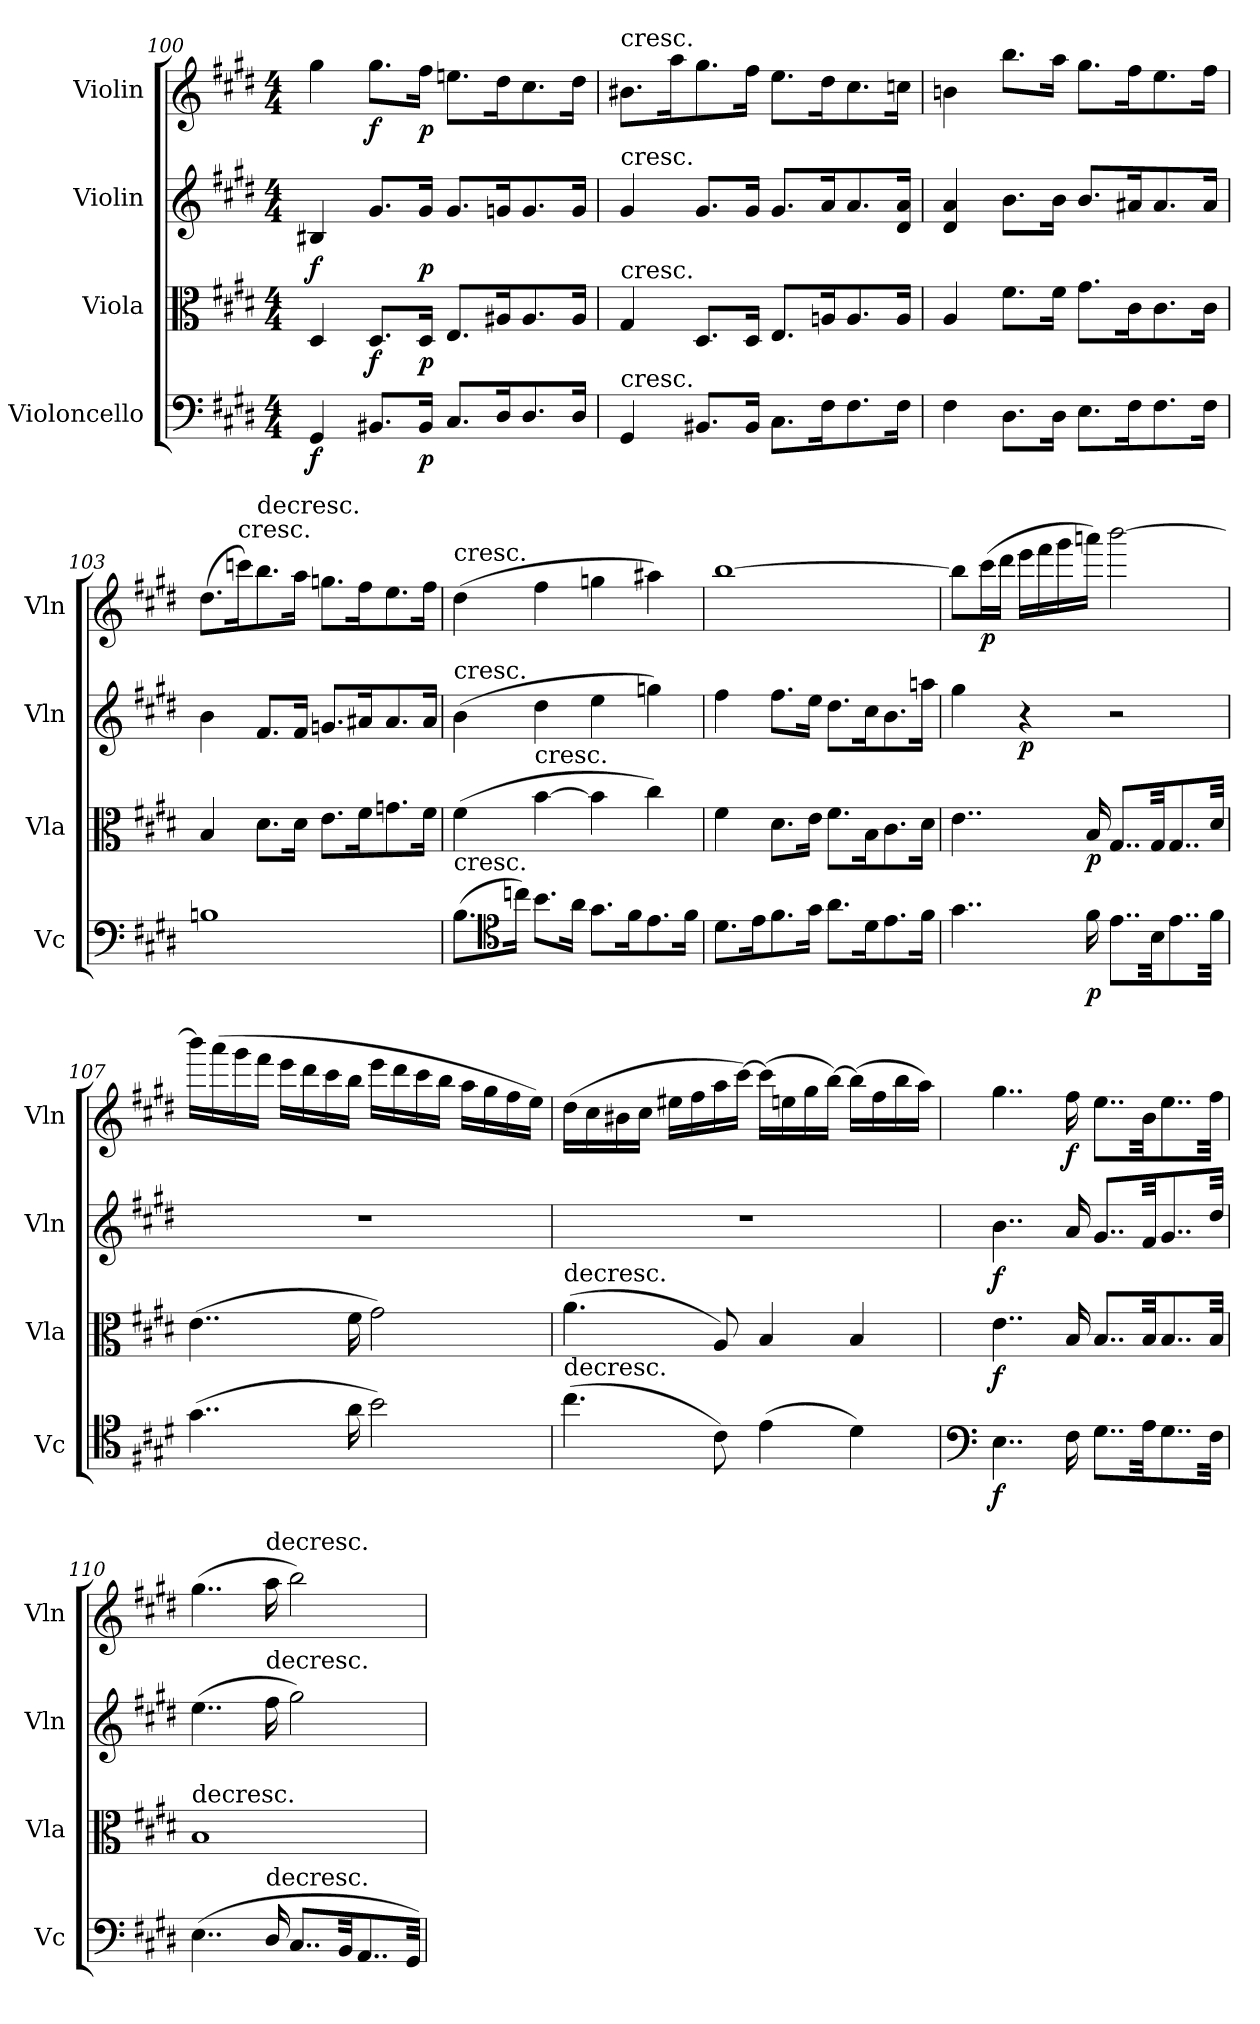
**kern	**dynam	**kern	**dynam	**kern	**dynam	**kern	**dynam
*part4	*part4	*part3	*part3	*part2	*part2	*part1	*part1
*staff4	*staff4	*staff3	*staff3	*staff2	*staff2	*staff1	*staff1
*I"Violoncello	*	*I"Viola	*	*I"Violin	*	*I"Violin	*
*I'Vc	*	*I'Vla	*	*I'Vln	*	*I'Vln	*
*clefF4	*	*clefC3	*	*clefG2	*	*clefG2	*
*k[f#c#g#d#]	*	*k[f#c#g#d#]	*	*k[f#c#g#d#]	*	*k[f#c#g#d#]	*
*M4/4	*	*M4/4	*	*M4/4	*	*M4/4	*
=100	=100	=100	=100	=100	=100	=100	=100
4GG#/	f	4D#/	.	4B#X/	f	4gg#\	.
8.BB#X/L	.	8.D#/L	f	8.g#/L	.	8.gg#\L	f
16BB#/Jk	p	16D#/Jk	p	16g#/Jk	p	16ff#\Jk	p
8.C#/L	.	8.E/L	.	8.g#/L	.	8.een\L	.
16D#/K	.	16A#X/K	.	16gn/K	.	16dd#\K	.
8.D#/	.	8.A#/	.	8.g/	.	8.cc#\	.
16D#/Jk	.	16A#/Jk	.	16g/Jk	.	16dd#\Jk	.
=101	=101	=101	=101	=101	=101	=101	=101
!	!	!	!	!	!	!LO:TX:t=cresc.	!
!	!	!	!	!LO:TX:t=cresc.	!	!	!
!	!	!LO:TX:t=cresc.	!	!	!	!	!
!LO:TX:t=cresc.	!	!	!	!	!	!	!
4GG#/	.	4G#/	.	4g#/	.	8.b#X\L	.
.	.	.	.	.	.	16aa\K	.
8.BB#X/L	.	8.D#/L	.	8.g#/L	.	8.gg#\	.
16BB#/Jk	.	16D#/Jk	.	16g#/Jk	.	16ff#\Jk	.
8.C#\L	.	8.E/L	.	8.g#/L	.	8.ee\L	.
16F#\K	.	16An/K	.	16a/K	.	16dd#\K	.
8.F#\	.	8.A/	.	8.a/	.	8.cc#\	.
16F#\Jk	.	16A/Jk	.	16d#/ 16a/Jk	.	16ccn\Jk	.
=102	=102	=102	=102	=102	=102	=102	=102
4F#\	.	4A/	.	4d#/ 4a/	.	4bn\	.
8.D#\L	.	8.f#\L	.	8.b\L	.	8.bb\L	.
16D#\Jk	.	16f#\Jk	.	16b\Jk	.	16aa\Jk	.
8.E\L	.	8.g#\L	.	8.b/L	.	8.gg#\L	.
16F#\K	.	16c#\K	.	16a#X/K	.	16ff#\K	.
8.F#\	.	8.c#\	.	8.a#/	.	8.ee\	.
16F#\Jk	.	16c#\Jk	.	16a#/Jk	.	16ff#\Jk	.
=103	=103	=103	=103	=103	=103	=103	=103
1Bn	.	4B/	.	4b\	.	(8.dd#\L	.
!	!	!	!	!	!	!LO:TX:t=cresc.	!
.	.	.	.	.	.	16cccn\K)	.
!	!	!	!	!	!	!LO:TX:t=decresc.	!
.	.	8.d#\L	.	8.f#/L	.	8.bb\	.
.	.	16d#\Jk	.	16f#/Jk	.	16aa\Jk	.
.	.	8.e\L	.	8.gn/L	.	8.ggn\L	.
.	.	16f#\K	.	16a#X/K	.	16ff#\K	.
.	.	8.gn\	.	8.a#/	.	8.ee\	.
.	.	16f#\Jk	.	16a#/Jk	.	16ff#\Jk	.
=104	=104	=104	=104	=104	=104	=104	=104
!	!	!	!	!	!	!LO:TX:t=cresc.	!
!	!	!	!	!LO:TX:t=cresc.	!	!	!
!LO:TX:t=cresc.	!	!	!	!	!	!	!
(8.B\L	.	(4f#\	.	(4b\	.	(4dd#\	.
*clefC4	*	*	*	*	*	*	*
16ccn\Jk)	.	.	.	.	.	.	.
!	!	!LO:TX:t=cresc.	!	!	!	!	!
8.b\L	.	[4b\	.	4dd#\	.	4ff#\	.
16a\Jk	.	.	.	.	.	.	.
8.g#\L	.	4b\]	.	4ee\	.	4ggn\	.
16f#\K	.	.	.	.	.	.	.
8.e\	.	4cc#\)	.	4ggn\)	.	4aa#X\)	.
16f#\Jk	.	.	.	.	.	.	.
=105	=105	=105	=105	=105	=105	=105	=105
8.d#\L	.	4f#\	.	4ff#\	.	[1bb	.
16e\K	.	.	.	.	.	.	.
8.f#\	.	8.d#\L	.	8.ff#\L	.	.	.
16g#\Jk	.	16e\Jk	.	16ee\Jk	.	.	.
8.a\L	.	8.f#\L	.	8.dd#\L	.	.	.
16d#\K	.	16B\K	.	16cc#\K	.	.	.
8.e\	.	8.c#\	.	8.b\	.	.	.
16f#\Jk	.	16d#\Jk	.	16aan\Jk	.	.	.
=106	=106	=106	=106	=106	=106	=106	=106
4..g#\	.	4..e\	.	4gg#\	.	8bb\L]	.
.	.	.	.	.	.	(16ccc#\L	p
.	.	.	.	.	.	16ddd#\JJ	.
.	.	.	.	4r	p	16eee\LL	.
.	.	.	.	.	.	16fff#\	.
.	.	.	.	.	.	16ggg#\	.
16f#\	p	16B/	p	.	.	16aaan\JJ)	.
8..e\L	.	8..G#/L	.	2r	.	[2bbb\	.
32B\KK	.	32G#/KK	.	.	.	.	.
8..e\	.	8..G#/	.	.	.	.	.
32f#\Jkk	.	32d#/Jkk	.	.	.	.	.
=107	=107	=107	=107	=107	=107	=107	=107
(4..g#\	.	(4..e\	.	1r	.	16bbb\LL]	.
.	.	.	.	.	.	(16aaa\	.
.	.	.	.	.	.	16ggg#\	.
.	.	.	.	.	.	16fff#\JJ	.
.	.	.	.	.	.	16eee\LL	.
.	.	.	.	.	.	16ddd#\	.
.	.	.	.	.	.	16ccc#\	.
16a\	.	16f#\	.	.	.	16bb\JJ	.
2b\)	.	2g#\)	.	.	.	16eee\LL	.
.	.	.	.	.	.	16ddd#\	.
.	.	.	.	.	.	16ccc#\	.
.	.	.	.	.	.	16bb\JJ	.
.	.	.	.	.	.	16aa\LL	.
.	.	.	.	.	.	16gg#\	.
.	.	.	.	.	.	16ff#\	.
.	.	.	.	.	.	16ee\JJ)	.
=108	=108	=108	=108	=108	=108	=108	=108
!	!	!LO:TX:t=decresc.	!	!	!	!	!
!LO:TX:t=decresc.	!	!	!	!	!	!	!
(4.cc#\	.	(4.a\	.	1r	.	(16dd#\LL	.
.	.	.	.	.	.	16cc#\	.
.	.	.	.	.	.	16b#X\	.
.	.	.	.	.	.	16cc#\JJ	.
.	.	.	.	.	.	16ee#X\LL	.
.	.	.	.	.	.	16ff#\	.
8c#\)	.	8A/)	.	.	.	16aa\	.
.	.	.	.	.	.	[16ccc#\JJ)	.
(4e\	.	4B/	.	.	.	(16ccc#\LL]	.
.	.	.	.	.	.	16een\	.
.	.	.	.	.	.	16gg#\	.
.	.	.	.	.	.	[16bb\JJ)	.
4d#\)	.	4B/	.	.	.	(16bb\LL]	.
.	.	.	.	.	.	16ff#\	.
.	.	.	.	.	.	16bb\	.
.	.	.	.	.	.	16aa\JJ)	.
=109	=109	=109	=109	=109	=109	=109	=109
*clefF4	*	*	*	*	*	*	*
4..E\	f	4..e\	f	4..b\	f	4..gg#\	.
16F#\	.	16B/	.	16a/	.	16ff#\	f
8..G#\L	.	8..B/L	.	8..g#/L	.	8..ee\L	.
32A\KK	.	32B/KK	.	32f#/KK	.	32b\KK	.
8..G#\	.	8..B/	.	8..g#/	.	8..ee\	.
32F#\Jkk	.	32B/Jkk	.	32dd#/Jkk	.	32ff#\Jkk	.
=110	=110	=110	=110	=110	=110	=110	=110
!	!	!LO:TX:t=decresc.	!	!	!	!	!
(4..E\	.	1B	.	(4..ee\	.	(4..gg#\	.
!	!	!	!	!	!	!LO:TX:t=decresc.	!
!	!	!	!	!LO:TX:t=decresc.	!	!	!
!LO:TX:t=decresc.	!	!	!	!	!	!	!
16D#/	.	.	.	16ff#\	.	16aa\	.
8..C#/L	.	.	.	2gg#\)	.	2bb\)	.
32BB/KK	.	.	.	.	.	.	.
8..AA/	.	.	.	.	.	.	.
32GG#/Jkk)	.	.	.	.	.	.	.
=	=	=	=	=	=	=	=
*-	*-	*-	*-	*-	*-	*-	*-
